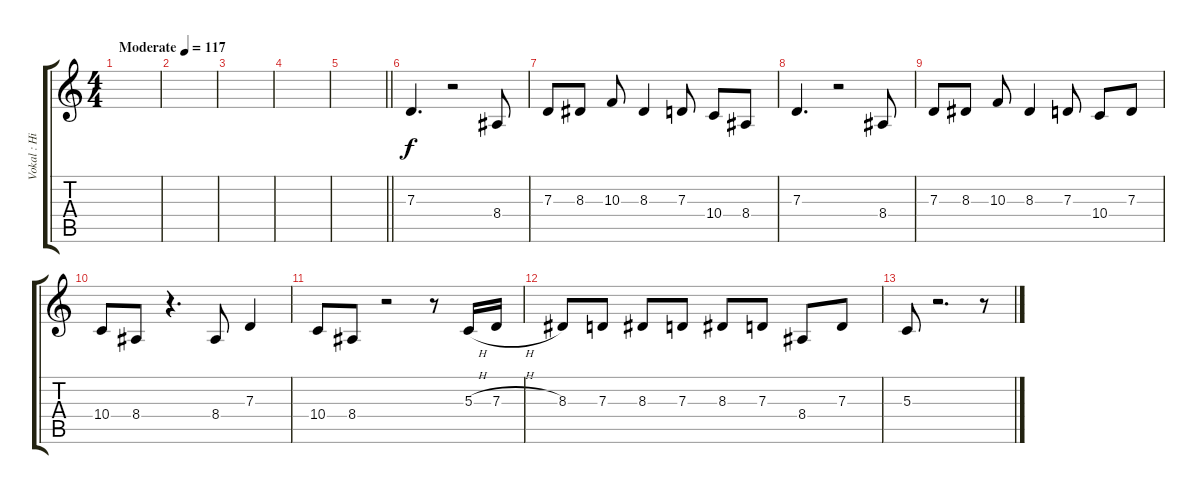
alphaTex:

\track ("Vokal : Hirasawa Yui - Chan" "Vokal : Hi") {instrument lead2sawtooth}
\staff {score tabs}
\tuning (E4 B3 G3 D3 A2 E2) {hide}
\ts (4 4)
\tempo (117 "Moderate")
\clef g2
\ks c
|
|
|
|
\barLineRight lightlight
|
7.3.4{d} r.2 8.4.8 |
7.3.8 8.3.8 10.3.8 8.3.4 7.3.8 10.4.8 8.4.8 |
7.3.4{d} r.2 8.4.8 |
7.3.8 8.3.8 10.3.8 8.3.4 7.3.8 10.4.8 7.3.8 |
10.4.8 8.4.8 r.4{d} 8.4.8 7.3.4 |
10.4.8 8.4.8 r.2 r.8 5.3{h}.16 7.3{h}.16 |
8.3.8 7.3.8 8.3.8 7.3.8 8.3.8 7.3.8 8.4.8 7.3.8 |
5.3.8 r.2{d} r.8
